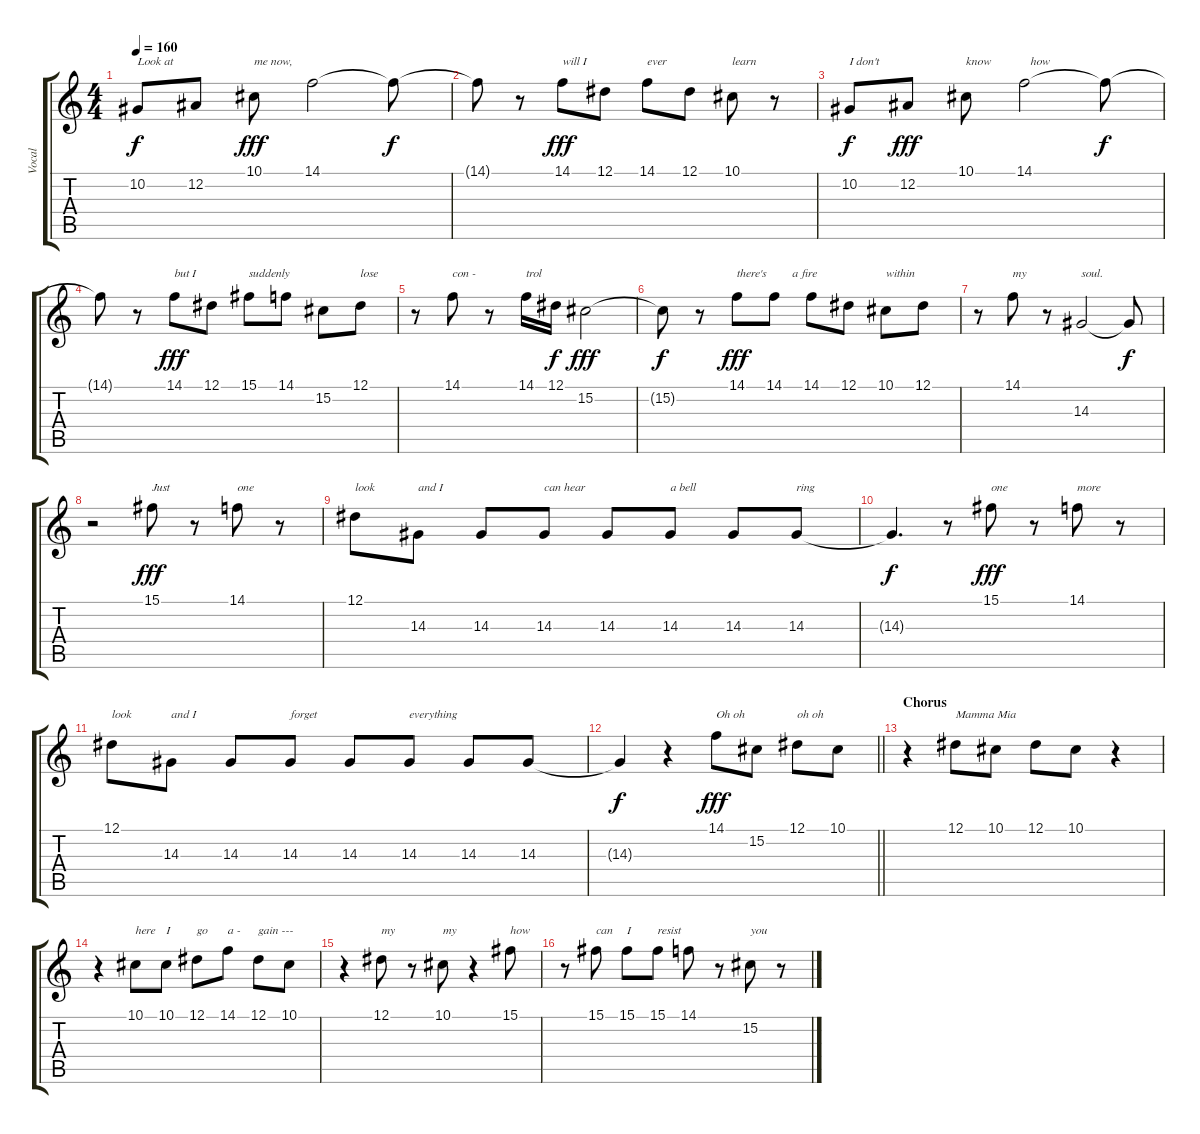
\track ("Vocal" "Vocal") {instrument honkytonkpiano}
\staff {score tabs}
\tuning (Eb4 Bb3 Gb3 Db3 Ab2 Eb2) {hide}
\ts (4 4)
\tempo 160
\clef g2
\ks c
10.2.8{txt "Look at" dy f} 12.2.8 10.1.8{txt "me now," dy fff} 14.1.2 14.1{t}.8{dy f} |
14.1{t}.8 r.8 14.1.8{txt "will I" dy fff} 12.1.8 14.1.8{txt "ever "} 12.1.8 10.1.8{txt "learn"} r.8 |
10.2.8{txt "I don't" dy f} 12.2.8{dy fff} 10.1.8{txt "know"} 14.1.2{txt "  how"} 14.1{t}.8{dy f} |
14.1{t}.8 r.8 14.1.8{txt "but I" dy fff} 12.1.8 15.1.8{txt "suddenly"} 14.1.8 15.2.8 12.1.8{txt "lose"} |
r.8 14.1.8{txt "con -"} r.8 14.1.16{txt "trol"} 12.1.16{dy f} 15.2.2{dy fff} |
15.2{t}.8{dy f} r.8 14.1.8{txt "there's" dy fff} 14.1.8{txt "      a fire"} 14.1.8 12.1.8 10.1.8{txt "within"} 12.1.8 |
r.8 14.1.8{txt "my"} r.8 14.3.2{txt "soul."} 14.3{t}.8{dy f} |
r.2 15.1.8{txt "Just" dy fff} r.8 14.1.8{txt "one"} r.8 |
12.1.8{txt "look"} 14.3.8{txt "and I"} 14.3.8 14.3.8{txt "can hear"} 14.3.8 14.3.8{txt "a bell"} 14.3.8 14.3.8{txt "ring"} |
14.3{t}.4{d dy f} r.8 15.1.8{txt "one" dy fff} r.8 14.1.8{txt "more"} r.8 |
12.1.8{txt "look"} 14.3.8{txt "and I"} 14.3.8 14.3.8{txt "forget"} 14.3.8 14.3.8{txt "everything"} 14.3.8 14.3.8 |
\barLineRight lightlight
14.3{t}.4{dy f} r.4 14.1.8{txt "Oh oh" dy fff} 15.2.8 12.1.8{txt "oh oh"} 10.1.8 |
\section ("" "Chorus")
r.4 12.1.8{txt "Mamma Mia"} 10.1.8 12.1.8 10.1.8 r.4 |
r.4 10.1.8{txt "here"} 10.1.8{txt "I"} 12.1.8{txt "go"} 14.1.8{txt "a -"} 12.1.8{txt "gain ---"} 10.1.8 |
r.4 12.1.8{txt "my"} r.8 10.1.8{txt "my"} r.4 15.1.8{txt "how"} |
r.8 15.1.8{txt "can"} 15.1.8{txt "I"} 15.1.8{txt "resist"} 14.1.8 r.8 15.2.8{txt "you"} r.8
